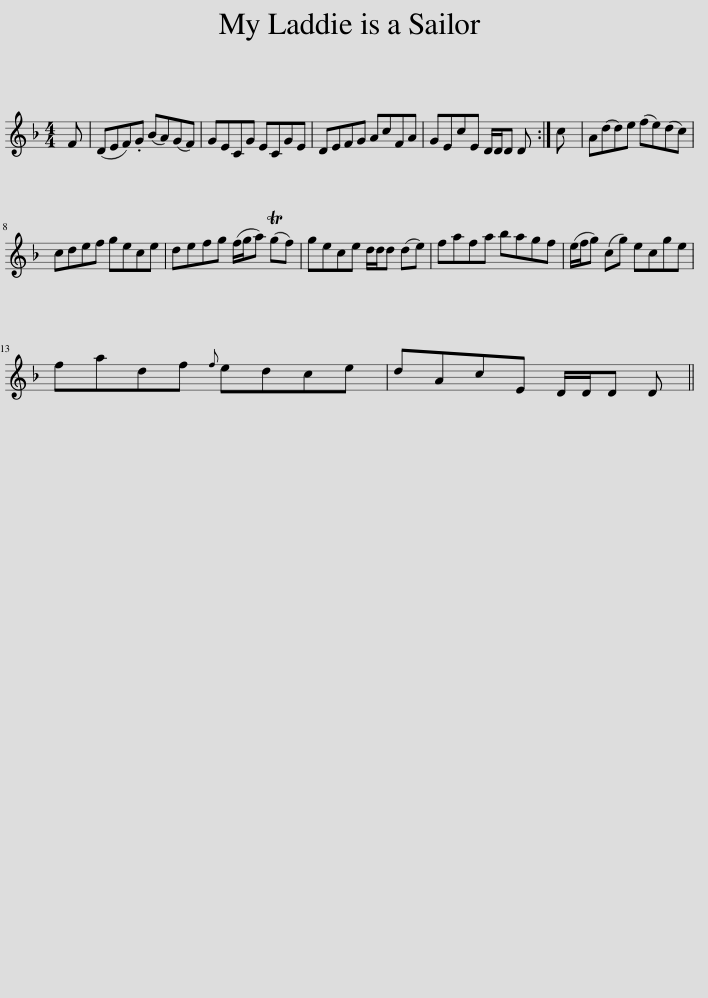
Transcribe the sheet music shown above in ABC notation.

X:1
L:1/8
M:4/4
I:linebreak $
K:Dmin
V:1 treble
V:1
 F | (DEF).G (BA)(GF) | GECG ECGE | DEFG AcFA | GEcE D/D/D D :| %5
 c | A(dd)e (fe)(dc) |$ cdef gece | defg (f/g/a) (Tgf) | gece d/d/d (de) | %10
 fafa bagf | (e/f/g) (cg) ecge |$ fadf{f} edce | dAcE D/D/D D || %14
